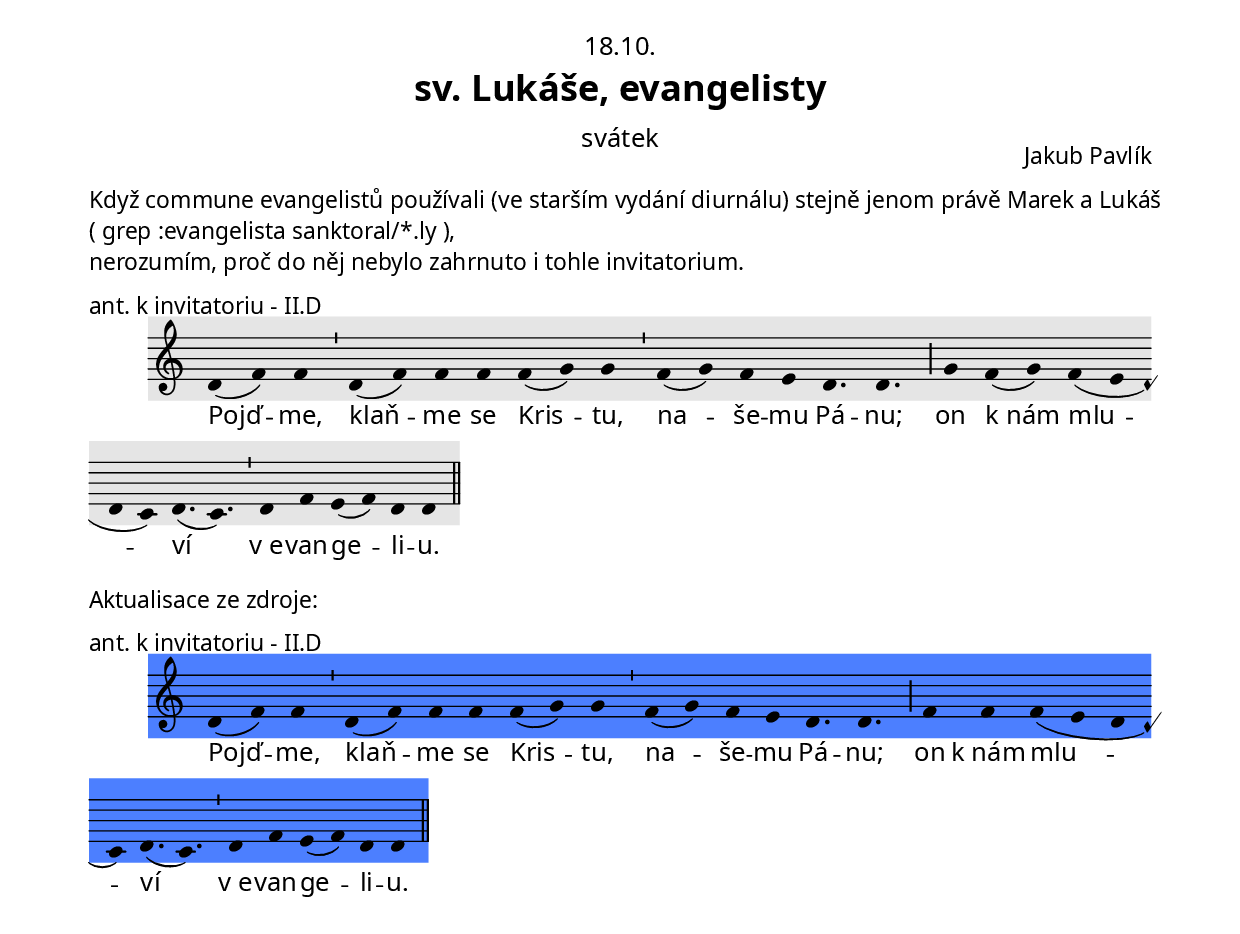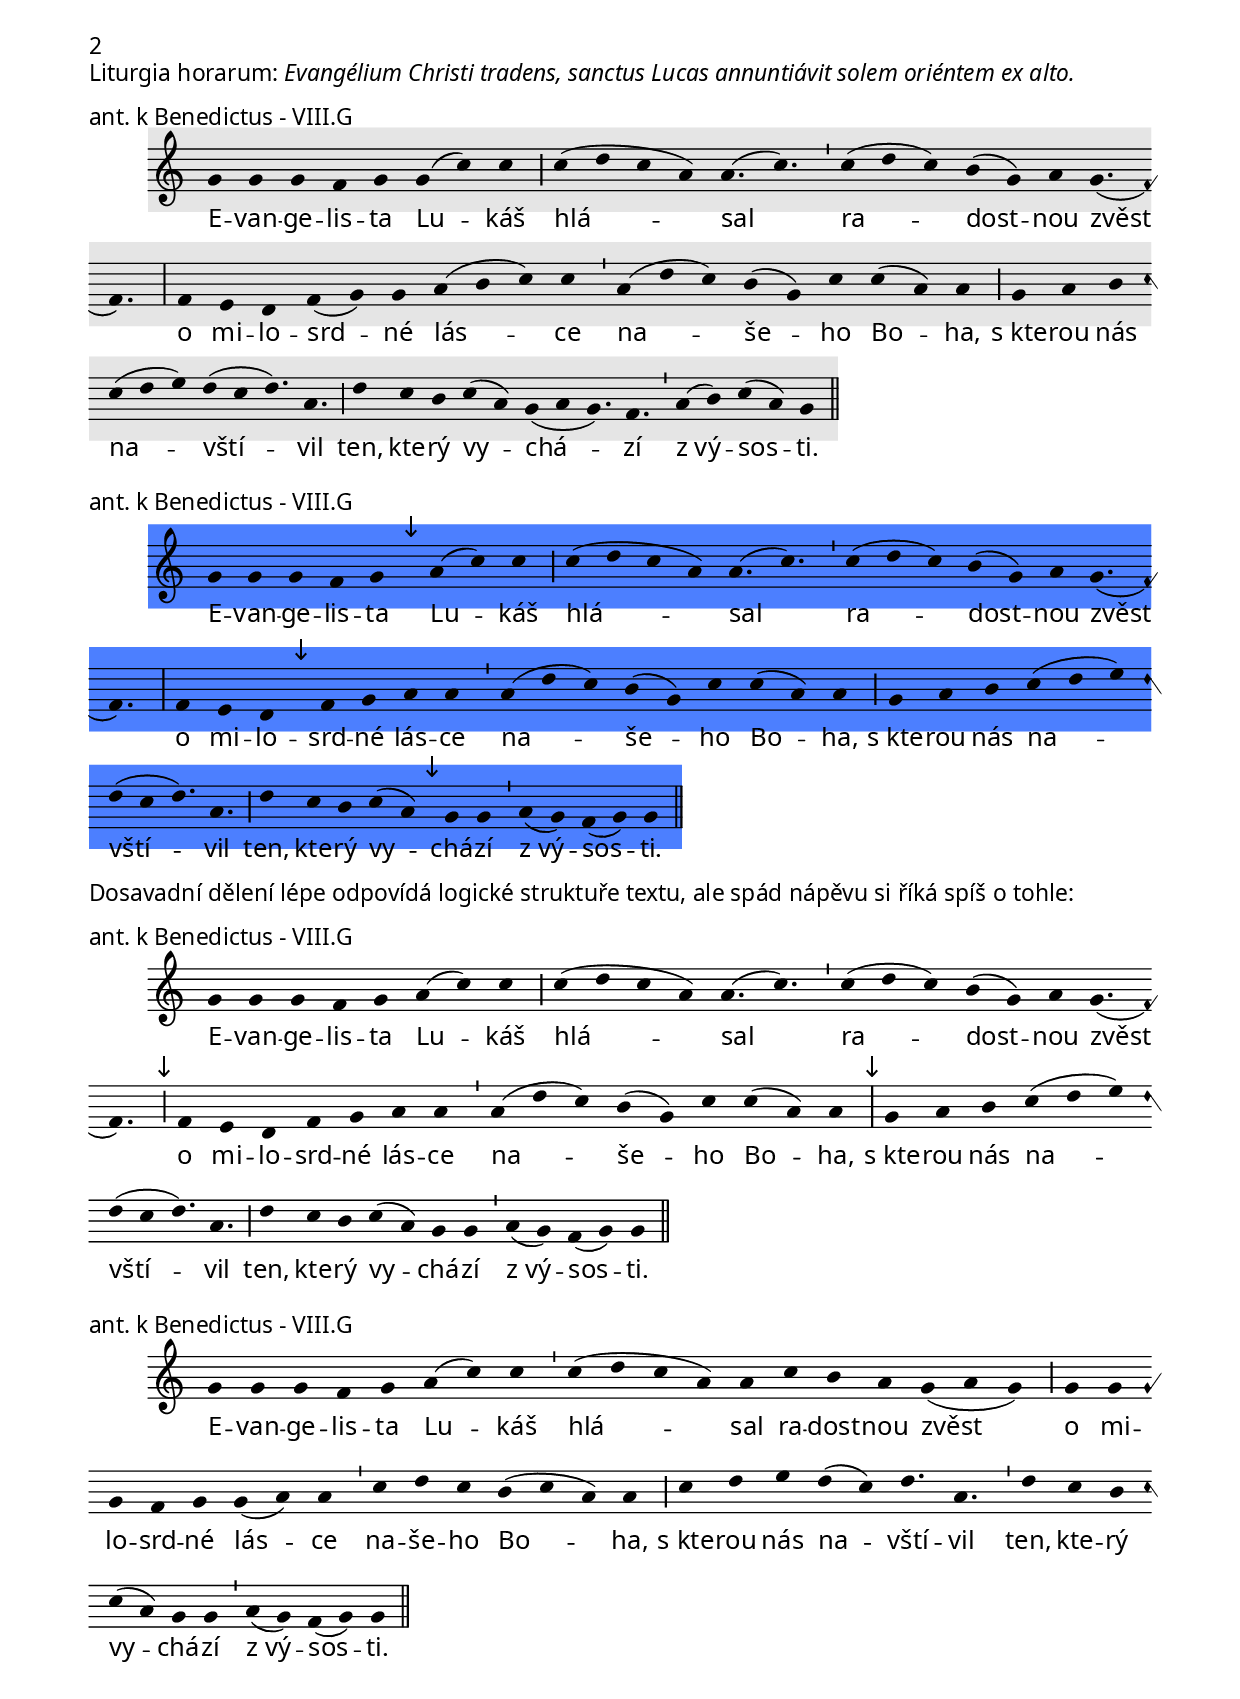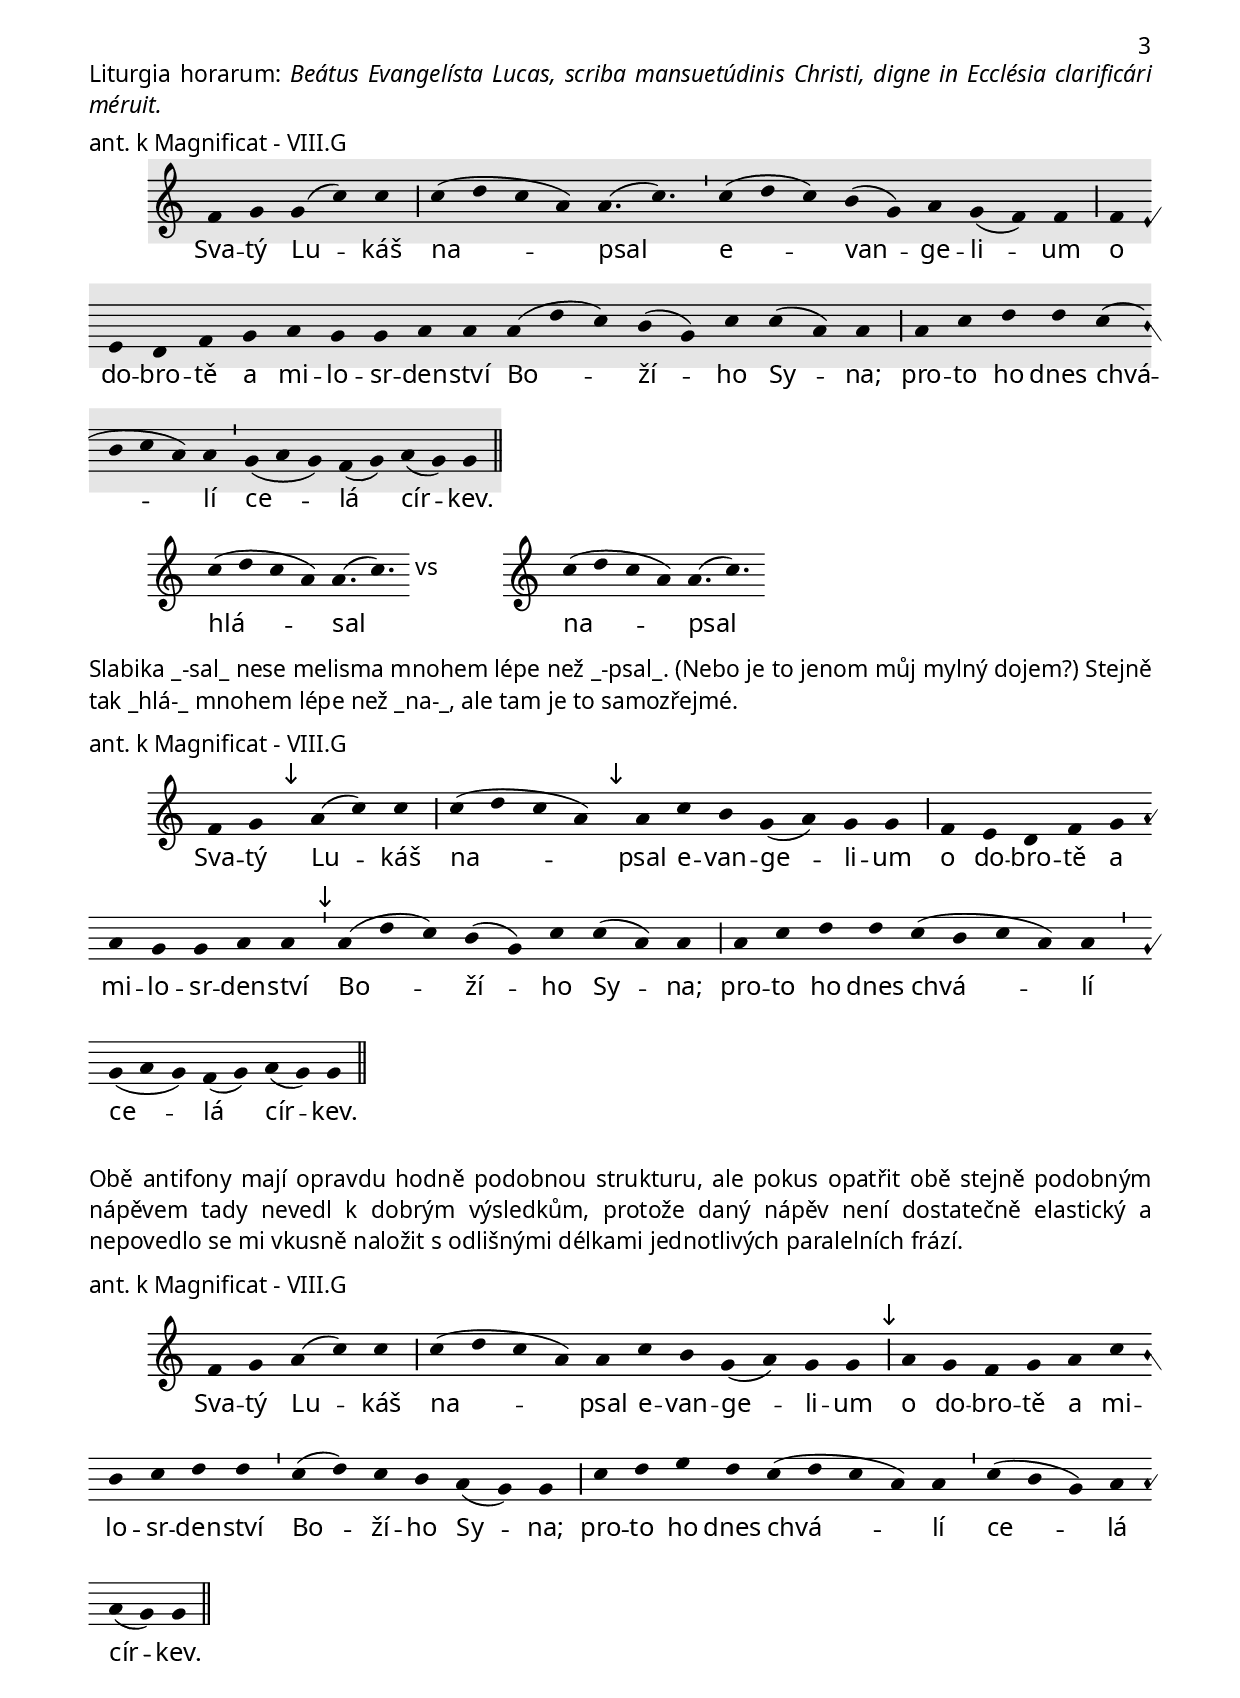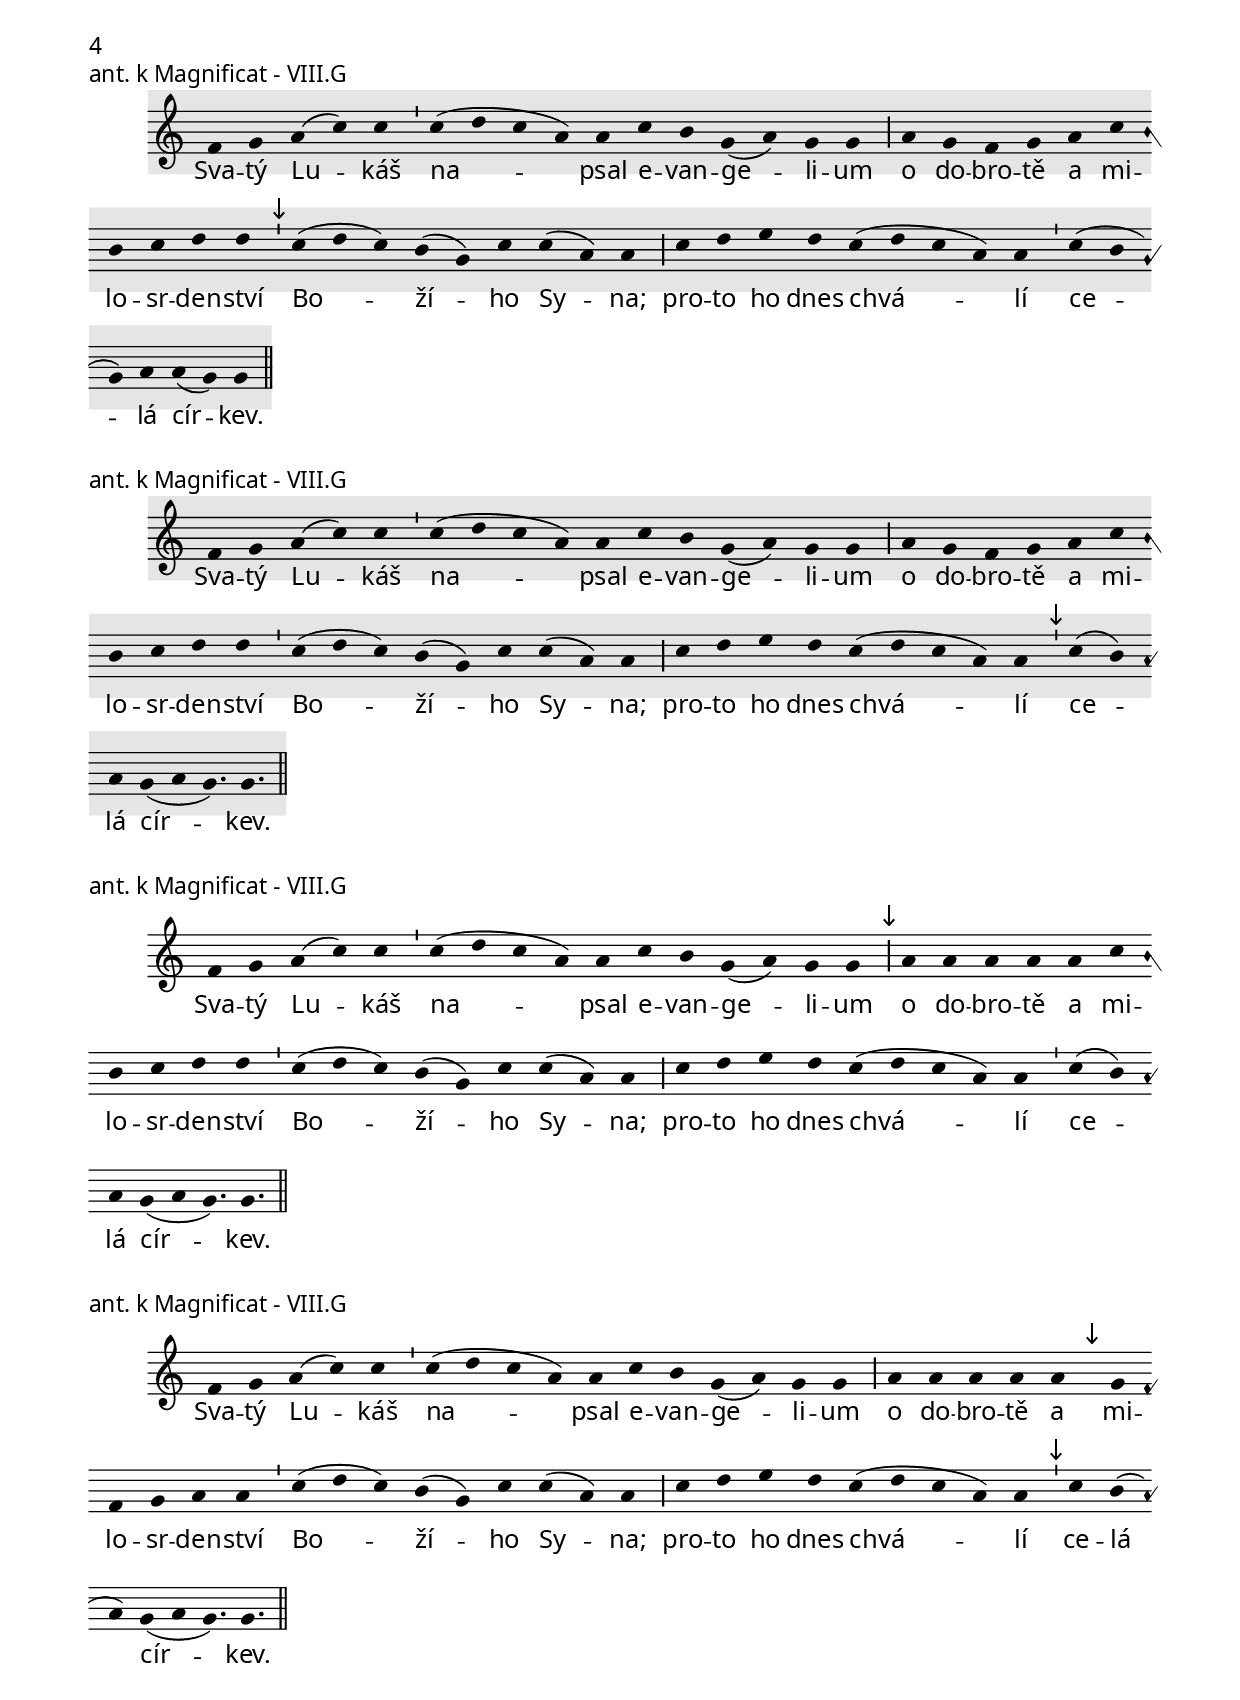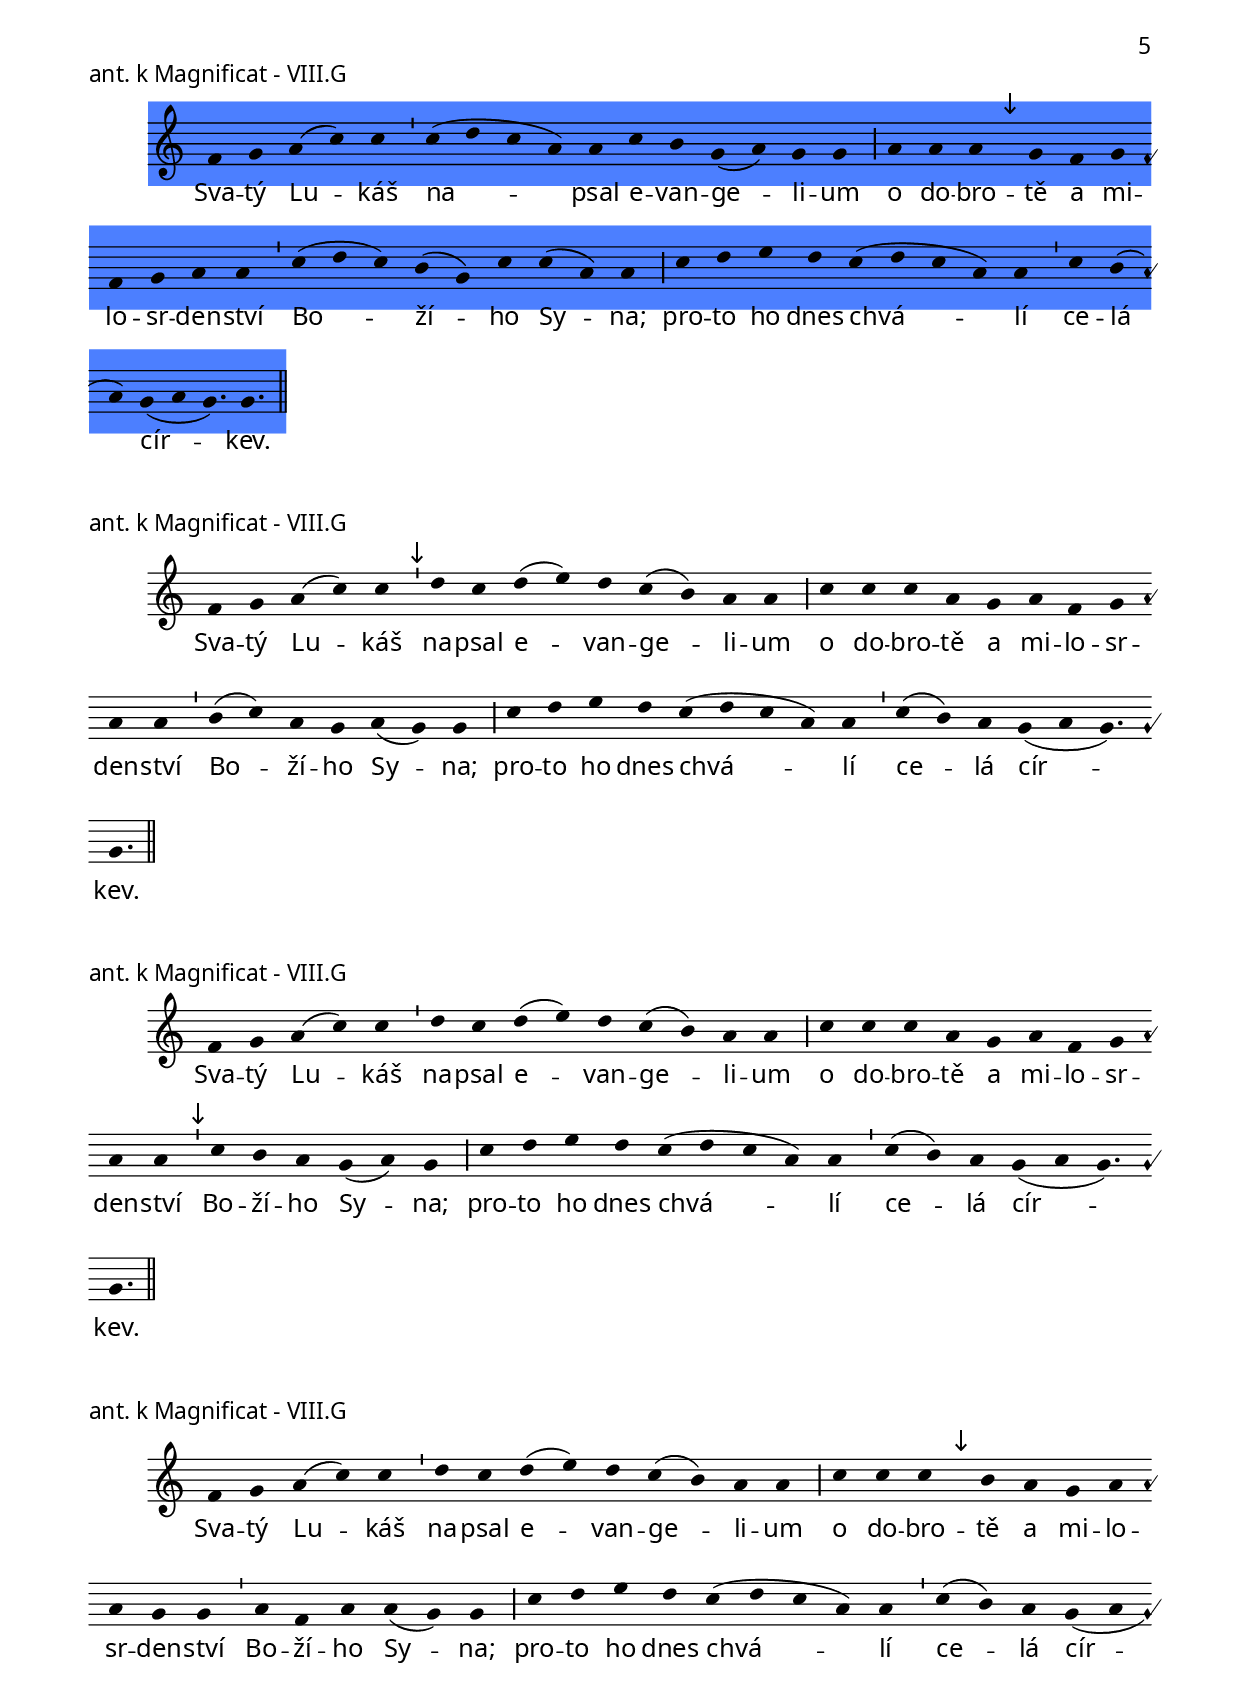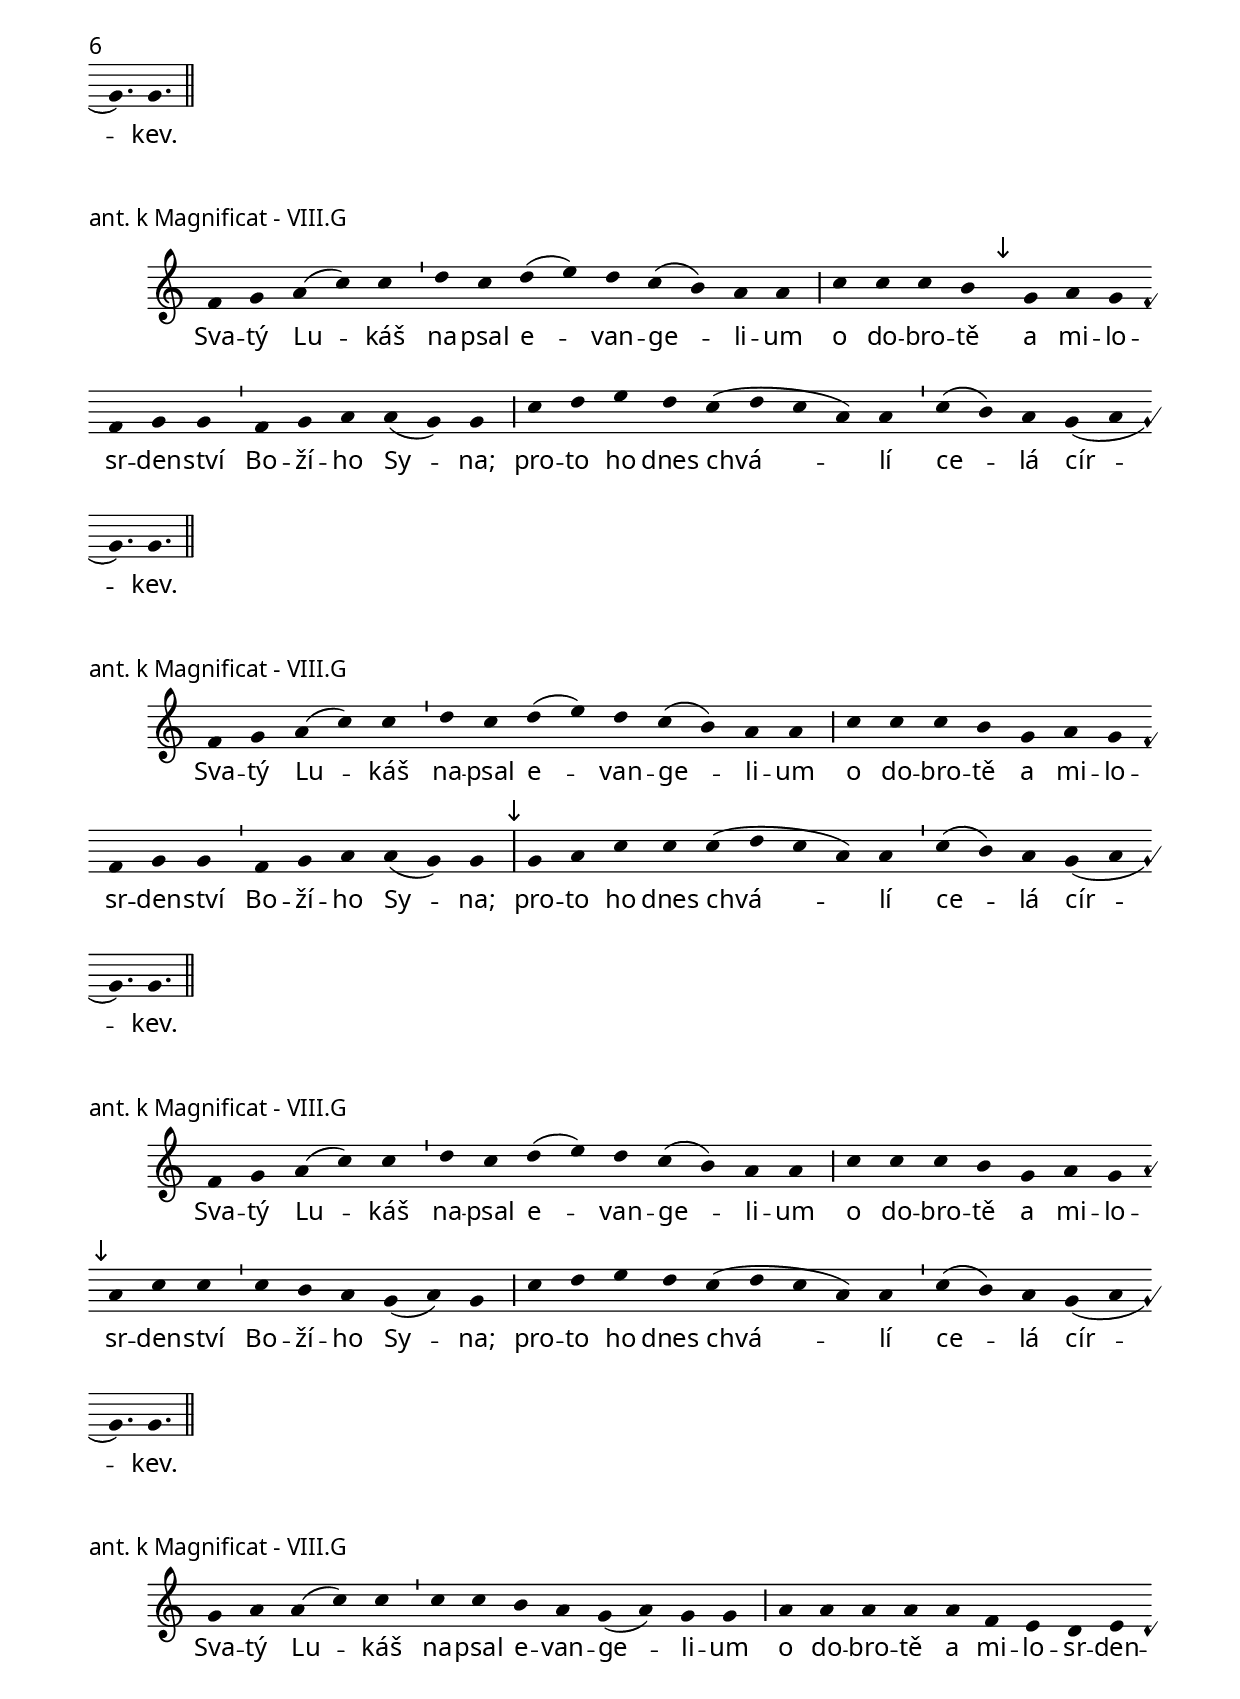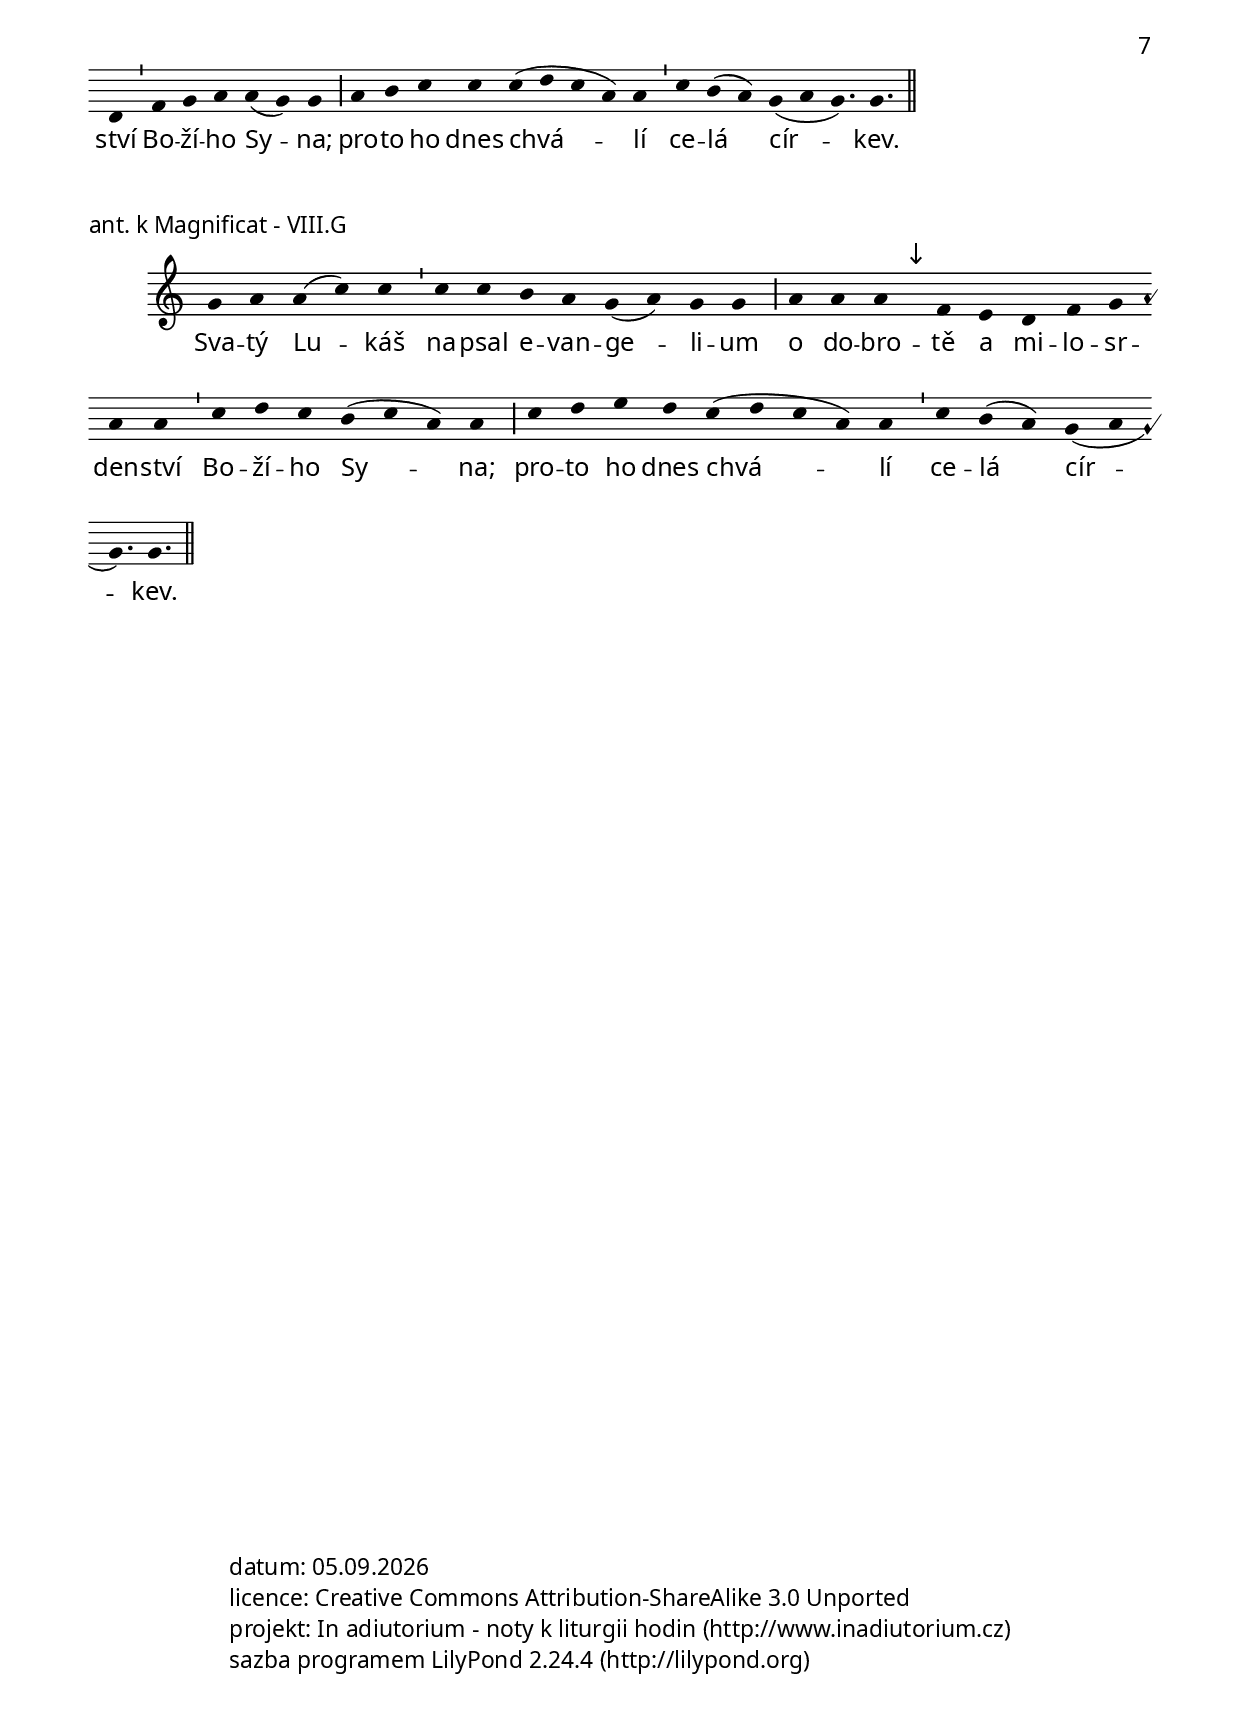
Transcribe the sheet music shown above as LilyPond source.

\version "2.15.37"

\include "../spolecne.ly"

\header {
  title = \markup\titleSvatek
            "sv. Lukáše, evangelisty"
            "svátek"
            18.10.
  composer = "Jakub Pavlík"
}

\markup\column{
  \line{Když commune evangelistů používali (ve starším vydání diurnálu) stejně jenom právě Marek a Lukáš}
  \line{( \sans{grep :evangelista sanktoral/*.ly} ),}
  \line{nerozumím, proč do něj nebylo zahrnuto i tohle invitatorium.}
}

\score {
  \relative c' {
    \zvyraznovacSedy
    \choralniRezim
    d4( f) f \barMin
    d( f) f f f( g) g \barMin f( g) f e d4. d \barMaior
    g4 f( g) f( e d c) d4.( c) \barMin d4 f e( f) d d \barFinalis
  }
  \addlyrics {
    Pojď -- me, klaň -- me se Kris -- tu, na -- še -- mu Pá -- nu;
    on k_nám mlu -- ví v_e -- van -- ge -- li -- u.
  }
  \header {
    quid = "ant. k invitatoriu"
    modus = "II"
    differentia = "D"
    psalmus = ""
    id = "invit"
    fons = "evangelista Marek, 25.4."
    fial = "sanktoral/0425marek.ly#invit?-aleluja"
    piece = \markup {\sestavTitulekBezZalmu}
  }
}

\markup\aktualisace

\score {
  \relative c' {
    \zvyraznovacModry
    \choralniRezim
    d4( f) f \barMin
    d( f) f f f( g) g \barMin f( g) f e d4. d \barMaior
    f4 f f( e d c) d4.( c) \barMin d4 f e( f) d d \barFinalis
  }
  \addlyrics {
    Pojď -- me, klaň -- me se Kris -- tu, na -- še -- mu Pá -- nu;
    on k_nám mlu -- ví v_e -- van -- ge -- li -- u.
  }
  \header {
    quid = "ant. k invitatoriu"
    modus = "II"
    differentia = "D"
    psalmus = ""
    id = "invit"
    fons = "evangelista Marek, 25.4."
    fial = "sanktoral/0425marek.ly#invit?-aleluja"
    piece = \markup {\sestavTitulekBezZalmu}
  }
}

\pageBreak

\markup\justify{
  Liturgia horarum:
  \italic{
    Evangélium Christi tradens, sanctus Lucas annuntiávit solem oriéntem ex alto.
  }
}

\score {
  \relative c'' {
    \zvyraznovacSedy
    \choralniRezim
    g4 g g f g g( c) c \barMaior
    c( d c a) a4.( c) \barMin c4( d c) b( g) a g4.( f) \barMax
    f4 e d f( g) g a( b c) c \barMin a( d c) b( g) c c( a) a \barMaior
    g a b c( d e) d( c d4.) a \barMaior
    d4 c b c( a) g( a g4.) f \barMin  a4( b) c( a) g \barFinalis
  }
  \addlyrics {
    E -- van -- ge -- lis -- ta Lu -- káš
    hlá -- sal ra -- dost -- nou zvěst
    o mi -- lo -- srd -- né lás -- ce na -- še -- ho Bo -- ha,
    s_kte -- rou nás na -- vští -- vil
    ten, kte -- rý vy -- chá -- zí z_vý -- sos -- ti.
  }
  \header {
    quid = "ant. k Benedictus"
    modus = "VIII" % std. rozsah modu VIII opousti az v zaveru
    differentia = "G"
    psalmus = ""
    id = "aben"
    piece = \markup {\sestavTitulekBezZalmu}
  }
}

\score {
  \relative c'' {
    \zvyraznovacModry
    \choralniRezim
    g4 g g f g \mark\sipka a( c) c \barMaior
    c( d c a) a4.( c) \barMin c4( d c) b( g) a g4.( f) \barMax
    f4 e d \mark\sipka f g a a \barMin a( d c) b( g) c c( a) a \barMaior
    g a b c( d e) d( c d4.) a \barMaior
    d4 c b c( a) \mark\sipka g g \barMin  a4( g) f( g) g \barFinalis
  }
  \addlyrics {
    E -- van -- ge -- lis -- ta Lu -- káš
    hlá -- sal ra -- dost -- nou zvěst
    o mi -- lo -- srd -- né lás -- ce na -- še -- ho Bo -- ha,
    s_kte -- rou nás na -- vští -- vil
    ten, kte -- rý vy -- chá -- zí z_vý -- sos -- ti.
  }
  \header {
    quid = "ant. k Benedictus"
    modus = "VIII" % std. rozsah modu VIII opousti az v zaveru
    differentia = "G"
    psalmus = ""
    id = "aben"
    piece = \markup {\sestavTitulekBezZalmu}
  }
}

\markup\justify{
  Dosavadní dělení lépe odpovídá logické struktuře textu,
  ale spád nápěvu si říká spíš o tohle:
}
\score {
  \relative c'' {
    \choralniRezim
    g4 g g f g a( c) c \barMaior
    c( d c a) a4.( c) \barMin c4( d c) b( g) a g4.( f) \mark\sipka \barMaior
    f4 e d f g a a \barMin a( d c) b( g) c c( a) a \mark\sipka \barMax
    g a b c( d e) d( c d4.) a \barMaior
    d4 c b c( a) g g \barMin  a4( g) f( g) g \barFinalis
  }
  \addlyrics {
    E -- van -- ge -- lis -- ta Lu -- káš
    hlá -- sal ra -- dost -- nou zvěst
    o mi -- lo -- srd -- né lás -- ce na -- še -- ho Bo -- ha,
    s_kte -- rou nás na -- vští -- vil
    ten, kte -- rý vy -- chá -- zí z_vý -- sos -- ti.
  }
  \header {
    quid = "ant. k Benedictus"
    modus = "VIII" % std. rozsah modu VIII opousti az v zaveru
    differentia = "G"
    psalmus = ""
    id = "aben"
    piece = \markup {\sestavTitulekBezZalmu}
  }
}

\score {
  \relative c'' {
    \choralniRezim
    g4 g g f g a( c) c \barMin
    c( d c a) a c b a g( a g) \barMaior
    g g g f g g( a) a \barMin c d c b( c a) a \barMaior
    c d e d( c) d4. a \barMin
    d4 c b c( a) g g \barMin a4( g) f( g) g \barFinalis
  }
  \addlyrics {
    E -- van -- ge -- lis -- ta Lu -- káš
    hlá -- sal ra -- dost -- nou zvěst
    o mi -- lo -- srd -- né lás -- ce na -- še -- ho Bo -- ha,
    s_kte -- rou nás na -- vští -- vil
    ten, kte -- rý vy -- chá -- zí z_vý -- sos -- ti.
  }
  \header {
    quid = "ant. k Benedictus"
    modus = "VIII" % std. rozsah modu VIII opousti az v zaveru
    differentia = "G"
    psalmus = ""
    id = "aben"
    piece = \markup {\sestavTitulekBezZalmu}
  }
}

\pageBreak

\markup\justify{
  Liturgia horarum:
  \italic{
    Beátus Evangelísta Lucas, scriba mansuetúdinis Christi, digne in Ecclésia clarificári méruit.
  }
}

\score {
  \relative c' {
    \zvyraznovacSedy
    \choralniRezim
    f4 g g( c) c \barMaior c( d c a) a4.( c) \barMin c4( d c) b( g) a g( f) f \barMaior
    f e d f g a g g a a a( d c) b( g) c c( a) a \barMaior
    a c d d c( b c a) a \barMin g( a g) f( g) a( g) g \barFinalis
  }
  \addlyrics {
    Sva -- tý Lu -- káš na -- psal e -- van -- ge -- li -- um
    o do -- bro -- tě a mi -- lo -- sr -- den -- ství Bo -- ží -- ho Sy -- na;
    pro -- to ho dnes chvá -- lí ce -- lá cír -- kev.
  }
  \header {
    quid = "ant. k Magnificat"
    modus = "VIII"
    differentia = "G"
    psalmus = ""
    id = "amag"
    piece = \markup {\sestavTitulekBezZalmu}
  }
}

\markup\justify{
  \score{
    \relative c'' { \choralniRezim c4( d c a) a4.( c) }
    \addlyrics { hlá -- sal }
  }
  vs
  \score{
    \relative c'' { \choralniRezim c4( d c a) a4.( c) }
    \addlyrics { na -- psal }
  }
}
\markup\justify{
  Slabika _-sal_ nese melisma mnohem lépe než _-psal_.
  (Nebo je to jenom můj mylný dojem?)
  Stejně tak _hlá-_ mnohem lépe než _na-_, ale tam je to samozřejmé.
}

\score {
  \relative c' {
    \choralniRezim
    f4 g \mark\sipka a( c) c \barMaior c( d c a) 	\mark\sipka a c b g( a) g g \barMaior
    f e d f g a g g a a \mark\sipka \barMin a( d c) b( g) c c( a) a \barMaior
    a c d d c( b c a) a \barMin g( a g) f( g) a( g) g \barFinalis
  }
  \addlyrics {
    Sva -- tý Lu -- káš na -- psal e -- van -- ge -- li -- um
    o do -- bro -- tě a mi -- lo -- sr -- den -- ství Bo -- ží -- ho Sy -- na;
    pro -- to ho dnes chvá -- lí ce -- lá cír -- kev.
  }
  \header {
    quid = "ant. k Magnificat"
    modus = "VIII"
    differentia = "G"
    psalmus = ""
    id = "amag"
    piece = \markup {\sestavTitulekBezZalmu}
  }
}

\markup\justify{
  Obě antifony mají opravdu hodně podobnou strukturu,
  ale pokus opatřit obě stejně podobným nápěvem tady nevedl k dobrým výsledkům,
  protože daný nápěv není dostatečně elastický a nepovedlo se mi vkusně
  naložit s odlišnými délkami jednotlivých paralelních frází.
}

\score {
  \relative c' {
    \choralniRezim
    f4 g a( c) c \barMaior
    c( d c a) a c b g( a) g g \barMaior
    \mark\sipka a g f g a c b c d d \barMin
    c( d) c b a( g) g \barMaior
    c d e d c( d c a) a \barMin
    c( b g) a a( g) g \barFinalis
  }
  \addlyrics {
    Sva -- tý Lu -- káš
    na -- psal e -- van -- ge -- li -- um
    o do -- bro -- tě a mi -- lo -- sr -- den -- ství
    Bo -- ží -- ho Sy -- na;
    pro -- to ho dnes chvá -- lí
    ce -- lá cír -- kev.
  }
  \header {
    quid = "ant. k Magnificat"
    modus = "VIII"
    differentia = "G"
    psalmus = ""
    id = "amag"
    piece = \markup {\sestavTitulekBezZalmu}
  }
}

\score {
  \relative c' {
    \zvyraznovacSedy
    \choralniRezim
    f4 g a( c) c \barMin
    c( d c a) a c b g( a) g g \barMaior
    a g f g a c b c d d \barMin
    \mark\sipka c( d c) b( g) c c( a) a \barMaior
    c d e d c( d c a) a \barMin
    c( b g) a a( g) g \barFinalis
  }
  \addlyrics {
    Sva -- tý Lu -- káš
    na -- psal e -- van -- ge -- li -- um
    o do -- bro -- tě a mi -- lo -- sr -- den -- ství
    Bo -- ží -- ho Sy -- na;
    pro -- to ho dnes chvá -- lí
    ce -- lá cír -- kev.
  }
  \header {
    quid = "ant. k Magnificat"
    modus = "VIII"
    differentia = "G"
    psalmus = ""
    id = "amag"
    piece = \markup {\sestavTitulekBezZalmu}
  }
}

\score {
  \relative c' {
    \zvyraznovacSedy
    \choralniRezim
    f4 g a( c) c \barMin
    c( d c a) a c b g( a) g g \barMaior
    a g f g a c b c d d \barMin
    c( d c) b( g) c c( a) a \barMaior
    c d e d c( d c a) a \barMin
    \mark\sipka c( b) a g( a g4.) g \barFinalis
  }
  \addlyrics {
    Sva -- tý Lu -- káš
    na -- psal e -- van -- ge -- li -- um
    o do -- bro -- tě a mi -- lo -- sr -- den -- ství
    Bo -- ží -- ho Sy -- na;
    pro -- to ho dnes chvá -- lí
    ce -- lá cír -- kev.
  }
  \header {
    quid = "ant. k Magnificat"
    modus = "VIII"
    differentia = "G"
    psalmus = ""
    placet = "_o dobrotě a milosrdenství_ nic moc"
    id = "amag"
    piece = \markup {\sestavTitulekBezZalmu}
  }
}

\score {
  \relative c' {
    \choralniRezim
    f4 g a( c) c \barMin
    c( d c a) a c b g( a) g g \barMaior
    \mark\sipka a a a a a c b c d d \barMin
    c( d c) b( g) c c( a) a \barMaior
    c d e d c( d c a) a \barMin
    c( b) a g( a g4.) g \barFinalis
  }
  \addlyrics {
    Sva -- tý Lu -- káš
    na -- psal e -- van -- ge -- li -- um
    o do -- bro -- tě a mi -- lo -- sr -- den -- ství
    Bo -- ží -- ho Sy -- na;
    pro -- to ho dnes chvá -- lí
    ce -- lá cír -- kev.
  }
  \header {
    quid = "ant. k Magnificat"
    modus = "VIII"
    differentia = "G"
    psalmus = ""
    id = "amag"
    piece = \markup {\sestavTitulekBezZalmu}
  }
}

\score {
  \relative c' {
    \choralniRezim
    f4 g a( c) c \barMin
    c( d c a) a c b g( a) g g \barMaior
    a a a a a \mark\sipka g f g a a \barMin
    c( d c) b( g) c c( a) a \barMaior
    c d e d c( d c a) a \barMin
    \mark\sipka c b( a) g( a g4.) g \barFinalis
  }
  \addlyrics {
    Sva -- tý Lu -- káš
    na -- psal e -- van -- ge -- li -- um
    o do -- bro -- tě a mi -- lo -- sr -- den -- ství
    Bo -- ží -- ho Sy -- na;
    pro -- to ho dnes chvá -- lí
    ce -- lá cír -- kev.
  }
  \header {
    quid = "ant. k Magnificat"
    modus = "VIII"
    differentia = "G"
    psalmus = ""
    id = "amag"
    piece = \markup {\sestavTitulekBezZalmu}
  }
}

\score {
  \relative c' {
    \zvyraznovacModry
    \choralniRezim
    f4 g a( c) c \barMin
    c( d c a) a c b g( a) g g \barMaior
    a a a \mark\sipka g f g f g a a \barMin
    c( d c) b( g) c c( a) a \barMaior
    c d e d c( d c a) a \barMin
    c b( a) g( a g4.) g \barFinalis
  }
  \addlyrics {
    Sva -- tý Lu -- káš
    na -- psal e -- van -- ge -- li -- um
    o do -- bro -- tě a mi -- lo -- sr -- den -- ství
    Bo -- ží -- ho Sy -- na;
    pro -- to ho dnes chvá -- lí
    ce -- lá cír -- kev.
  }
  \header {
    quid = "ant. k Magnificat"
    modus = "VIII"
    differentia = "G"
    psalmus = ""
    id = "amag"
    piece = \markup {\sestavTitulekBezZalmu}
  }
}

\score {
  \relative c' {
    \choralniRezim
    f4 g a( c) c \barMin
    \mark\sipka d c d( e) d c( b) a a \barMaior
    c c c a g a f g a a \barMin
    b( c) a g a( g) g \barMaior
    c d e d c( d c a) a \barMin
    c( b) a g( a g4.) g \barFinalis
  }
  \addlyrics {
    Sva -- tý Lu -- káš
    na -- psal e -- van -- ge -- li -- um
    o do -- bro -- tě a mi -- lo -- sr -- den -- ství
    Bo -- ží -- ho Sy -- na;
    pro -- to ho dnes chvá -- lí
    ce -- lá cír -- kev.
  }
  \header {
    quid = "ant. k Magnificat"
    modus = "VIII"
    differentia = "G"
    psalmus = ""
    id = "amag"
    piece = \markup {\sestavTitulekBezZalmu}
  }
}

\score {
  \relative c' {
    \choralniRezim
    f4 g a( c) c \barMin
    d c d( e) d c( b) a a \barMaior
    c c c a g a f g a a \barMin
    \mark\sipka c b a g( a) g \barMaior
    c d e d c( d c a) a \barMin
    c( b) a g( a g4.) g \barFinalis
  }
  \addlyrics {
    Sva -- tý Lu -- káš
    na -- psal e -- van -- ge -- li -- um
    o do -- bro -- tě a mi -- lo -- sr -- den -- ství
    Bo -- ží -- ho Sy -- na;
    pro -- to ho dnes chvá -- lí
    ce -- lá cír -- kev.
  }
  \header {
    quid = "ant. k Magnificat"
    modus = "VIII"
    differentia = "G"
    psalmus = ""
    id = "amag"
    piece = \markup {\sestavTitulekBezZalmu}
  }
}

\score {
  \relative c' {
    \choralniRezim
    f4 g a( c) c \barMin
    d c d( e) d c( b) a a \barMaior
    c c c \mark\sipka b a g a a g g \barMin
    a f a a( g) g \barMaior
    c d e d c( d c a) a \barMin
    c( b) a g( a g4.) g \barFinalis
  }
  \addlyrics {
    Sva -- tý Lu -- káš
    na -- psal e -- van -- ge -- li -- um
    o do -- bro -- tě a mi -- lo -- sr -- den -- ství
    Bo -- ží -- ho Sy -- na;
    pro -- to ho dnes chvá -- lí
    ce -- lá cír -- kev.
  }
  \header {
    quid = "ant. k Magnificat"
    modus = "VIII"
    differentia = "G"
    psalmus = ""
    id = "amag"
    piece = \markup {\sestavTitulekBezZalmu}
  }
}

\score {
  \relative c' {
    \choralniRezim
    f4 g a( c) c \barMin
    d c d( e) d c( b) a a \barMaior
    c c c b \mark\sipka g a g f g g \barMin
    f g a a( g) g \barMaior
    c d e d c( d c a) a \barMin
    c( b) a g( a g4.) g \barFinalis
  }
  \addlyrics {
    Sva -- tý Lu -- káš
    na -- psal e -- van -- ge -- li -- um
    o do -- bro -- tě a mi -- lo -- sr -- den -- ství
    Bo -- ží -- ho Sy -- na;
    pro -- to ho dnes chvá -- lí
    ce -- lá cír -- kev.
  }
  \header {
    quid = "ant. k Magnificat"
    modus = "VIII"
    differentia = "G"
    psalmus = ""
    id = "amag"
    piece = \markup {\sestavTitulekBezZalmu}
  }
}

\score {
  \relative c' {
    \choralniRezim
    f4 g a( c) c \barMin
    d c d( e) d c( b) a a \barMaior
    c c c b g a g f g g \barMin
    f g a a( g) g \barMax
    \mark\sipka g a c c c( d c a) a \barMin
    c( b) a g( a g4.) g \barFinalis
  }
  \addlyrics {
    Sva -- tý Lu -- káš
    na -- psal e -- van -- ge -- li -- um
    o do -- bro -- tě a mi -- lo -- sr -- den -- ství
    Bo -- ží -- ho Sy -- na;
    pro -- to ho dnes chvá -- lí
    ce -- lá cír -- kev.
  }
  \header {
    quid = "ant. k Magnificat"
    modus = "VIII"
    differentia = "G"
    psalmus = ""
    id = "amag"
    piece = \markup {\sestavTitulekBezZalmu}
  }
}

\score {
  \relative c' {
    \choralniRezim
    f4 g a( c) c \barMin
    d c d( e) d c( b) a a \barMaior
    c c c b g a g \mark\sipka a c c \barMin
    c b a g( a) g \barMaior
    c d e d c( d c a) a \barMin
    c( b) a g( a g4.) g \barFinalis
  }
  \addlyrics {
    Sva -- tý Lu -- káš
    na -- psal e -- van -- ge -- li -- um
    o do -- bro -- tě a mi -- lo -- sr -- den -- ství
    Bo -- ží -- ho Sy -- na;
    pro -- to ho dnes chvá -- lí
    ce -- lá cír -- kev.
  }
  \header {
    quid = "ant. k Magnificat"
    modus = "VIII"
    differentia = "G"
    psalmus = ""
    id = "amag"
    piece = \markup {\sestavTitulekBezZalmu}
  }
}

\score {
  \relative c'' {
    \choralniRezim
    g4 a a( c) c \barMin
    c c b a g( a) g g \barMaior
    a a a a a f e d e d \barMin
    f g a a( g) g \barMaior
    a b c c c( d c a) a \barMin
    c b( a) g( a g4.) g \barFinalis
  }
  \addlyrics {
    Sva -- tý Lu -- káš
    na -- psal e -- van -- ge -- li -- um
    o do -- bro -- tě a mi -- lo -- sr -- den -- ství
    Bo -- ží -- ho Sy -- na;
    pro -- to ho dnes chvá -- lí
    ce -- lá cír -- kev.
  }
  \header {
    quid = "ant. k Magnificat"
    modus = "VIII"
    differentia = "G"
    psalmus = ""
    id = "amag"
    piece = \markup {\sestavTitulekBezZalmu}
  }
}

\score {
  \relative c'' {
    \choralniRezim
    g4 a a( c) c \barMin
    c c b a g( a) g g \barMaior
    a a a \mark\sipka f e d f g a a \barMin
    c d c b( c a) a \barMaior
    c d e d c( d c a) a \barMin
    c b( a) g( a g4.) g \barFinalis
  }
  \addlyrics {
    Sva -- tý Lu -- káš
    na -- psal e -- van -- ge -- li -- um
    o do -- bro -- tě a mi -- lo -- sr -- den -- ství
    Bo -- ží -- ho Sy -- na;
    pro -- to ho dnes chvá -- lí
    ce -- lá cír -- kev.
  }
  \header {
    quid = "ant. k Magnificat"
    modus = "VIII"
    differentia = "G"
    psalmus = ""
    id = "amag"
    piece = \markup {\sestavTitulekBezZalmu}
  }
}